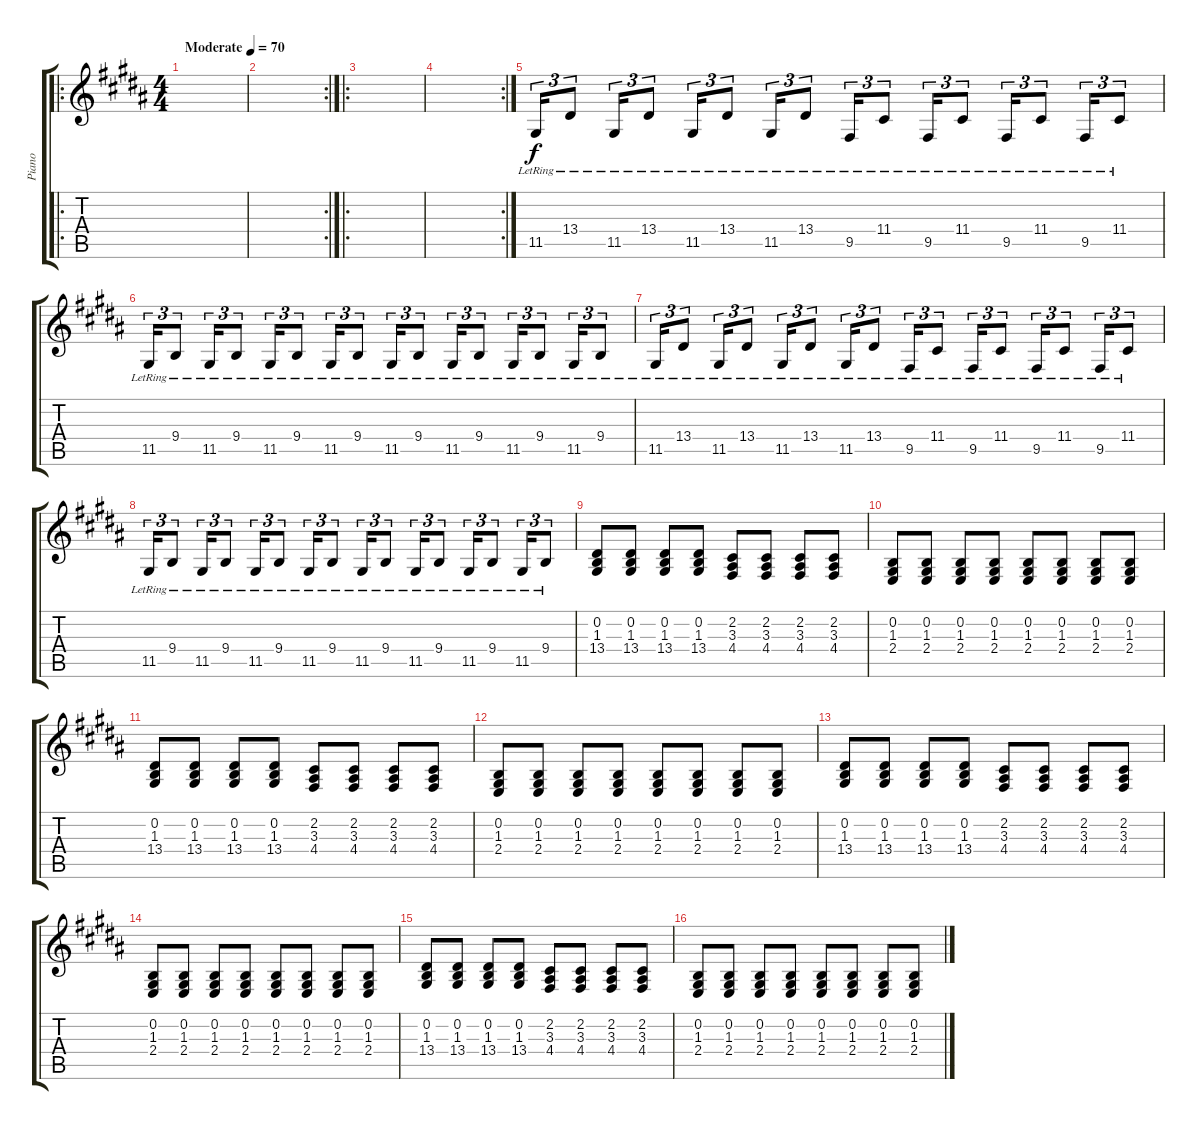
\track ("Piano" "Piano") {instrument acousticgrandpiano}
\staff {score tabs}
\tuning (E4 B3 G3 D3 A2 E2) {hide}
\ro
\ts (4 4)
\tempo (70 "Moderate")
\clef g2
\ks g#minor
|
\rc 2
|
\ro
|
\rc 2
|
11.5{lr}.16{tu (3 2)} 13.4{lr}.8{tu (3 2)} 11.5{lr}.16{tu (3 2)} 13.4{lr}.8{tu (3 2)} 11.5{lr}.16{tu (3 2)} 13.4{lr}.8{tu (3 2)} 11.5{lr}.16{tu (3 2)} 13.4{lr}.8{tu (3 2)} 9.5{lr}.16{tu (3 2)} 11.4{lr}.8{tu (3 2)} 9.5{lr}.16{tu (3 2)} 11.4{lr}.8{tu (3 2)} 9.5{lr}.16{tu (3 2)} 11.4{lr}.8{tu (3 2)} 9.5{lr}.16{tu (3 2)} 11.4{lr}.8{tu (3 2)} |
11.5{lr}.16{tu (3 2)} 9.4{lr}.8{tu (3 2)} 11.5{lr}.16{tu (3 2)} 9.4{lr}.8{tu (3 2)} 11.5{lr}.16{tu (3 2)} 9.4{lr}.8{tu (3 2)} 11.5{lr}.16{tu (3 2)} 9.4{lr}.8{tu (3 2)} 11.5{lr}.16{tu (3 2)} 9.4{lr}.8{tu (3 2)} 11.5{lr}.16{tu (3 2)} 9.4{lr}.8{tu (3 2)} 11.5{lr}.16{tu (3 2)} 9.4{lr}.8{tu (3 2)} 11.5{lr}.16{tu (3 2)} 9.4{lr}.8{tu (3 2)} |
11.5{lr}.16{tu (3 2)} 13.4{lr}.8{tu (3 2)} 11.5{lr}.16{tu (3 2)} 13.4{lr}.8{tu (3 2)} 11.5{lr}.16{tu (3 2)} 13.4{lr}.8{tu (3 2)} 11.5{lr}.16{tu (3 2)} 13.4{lr}.8{tu (3 2)} 9.5{lr}.16{tu (3 2)} 11.4{lr}.8{tu (3 2)} 9.5{lr}.16{tu (3 2)} 11.4{lr}.8{tu (3 2)} 9.5{lr}.16{tu (3 2)} 11.4{lr}.8{tu (3 2)} 9.5{lr}.16{tu (3 2)} 11.4{lr}.8{tu (3 2)} |
11.5{lr}.16{tu (3 2)} 9.4{lr}.8{tu (3 2)} 11.5{lr}.16{tu (3 2)} 9.4{lr}.8{tu (3 2)} 11.5{lr}.16{tu (3 2)} 9.4{lr}.8{tu (3 2)} 11.5{lr}.16{tu (3 2)} 9.4{lr}.8{tu (3 2)} 11.5{lr}.16{tu (3 2)} 9.4{lr}.8{tu (3 2)} 11.5{lr}.16{tu (3 2)} 9.4{lr}.8{tu (3 2)} 11.5{lr}.16{tu (3 2)} 9.4{lr}.8{tu (3 2)} 11.5{lr}.16{tu (3 2)} 9.4{lr}.8{tu (3 2)} |
(0.2 1.3 13.4).8{volume 12} (0.2 1.3 13.4).8 (0.2 1.3 13.4).8 (0.2 1.3 13.4).8 (2.2 3.3 4.4).8 (2.2 3.3 4.4).8 (2.2 3.3 4.4).8 (2.2 3.3 4.4).8 |
(0.2 1.3 2.4).8 (0.2 1.3 2.4).8 (0.2 1.3 2.4).8 (0.2 1.3 2.4).8 (0.2 1.3 2.4).8 (0.2 1.3 2.4).8 (0.2 1.3 2.4).8 (0.2 1.3 2.4).8 |
(0.2 1.3 13.4).8 (0.2 1.3 13.4).8 (0.2 1.3 13.4).8 (0.2 1.3 13.4).8 (2.2 3.3 4.4).8 (2.2 3.3 4.4).8 (2.2 3.3 4.4).8 (2.2 3.3 4.4).8 |
(0.2 1.3 2.4).8 (0.2 1.3 2.4).8 (0.2 1.3 2.4).8 (0.2 1.3 2.4).8 (0.2 1.3 2.4).8 (0.2 1.3 2.4).8 (0.2 1.3 2.4).8 (0.2 1.3 2.4).8 |
(0.2 1.3 13.4).8 (0.2 1.3 13.4).8 (0.2 1.3 13.4).8 (0.2 1.3 13.4).8 (2.2 3.3 4.4).8 (2.2 3.3 4.4).8 (2.2 3.3 4.4).8 (2.2 3.3 4.4).8 |
(0.2 1.3 2.4).8 (0.2 1.3 2.4).8 (0.2 1.3 2.4).8 (0.2 1.3 2.4).8 (0.2 1.3 2.4).8 (0.2 1.3 2.4).8 (0.2 1.3 2.4).8 (0.2 1.3 2.4).8 |
(0.2 1.3 13.4).8 (0.2 1.3 13.4).8 (0.2 1.3 13.4).8 (0.2 1.3 13.4).8 (2.2 3.3 4.4).8 (2.2 3.3 4.4).8 (2.2 3.3 4.4).8 (2.2 3.3 4.4).8 |
(0.2 1.3 2.4).8 (0.2 1.3 2.4).8 (0.2 1.3 2.4).8 (0.2 1.3 2.4).8 (0.2 1.3 2.4).8 (0.2 1.3 2.4).8 (0.2 1.3 2.4).8 (0.2 1.3 2.4).8
